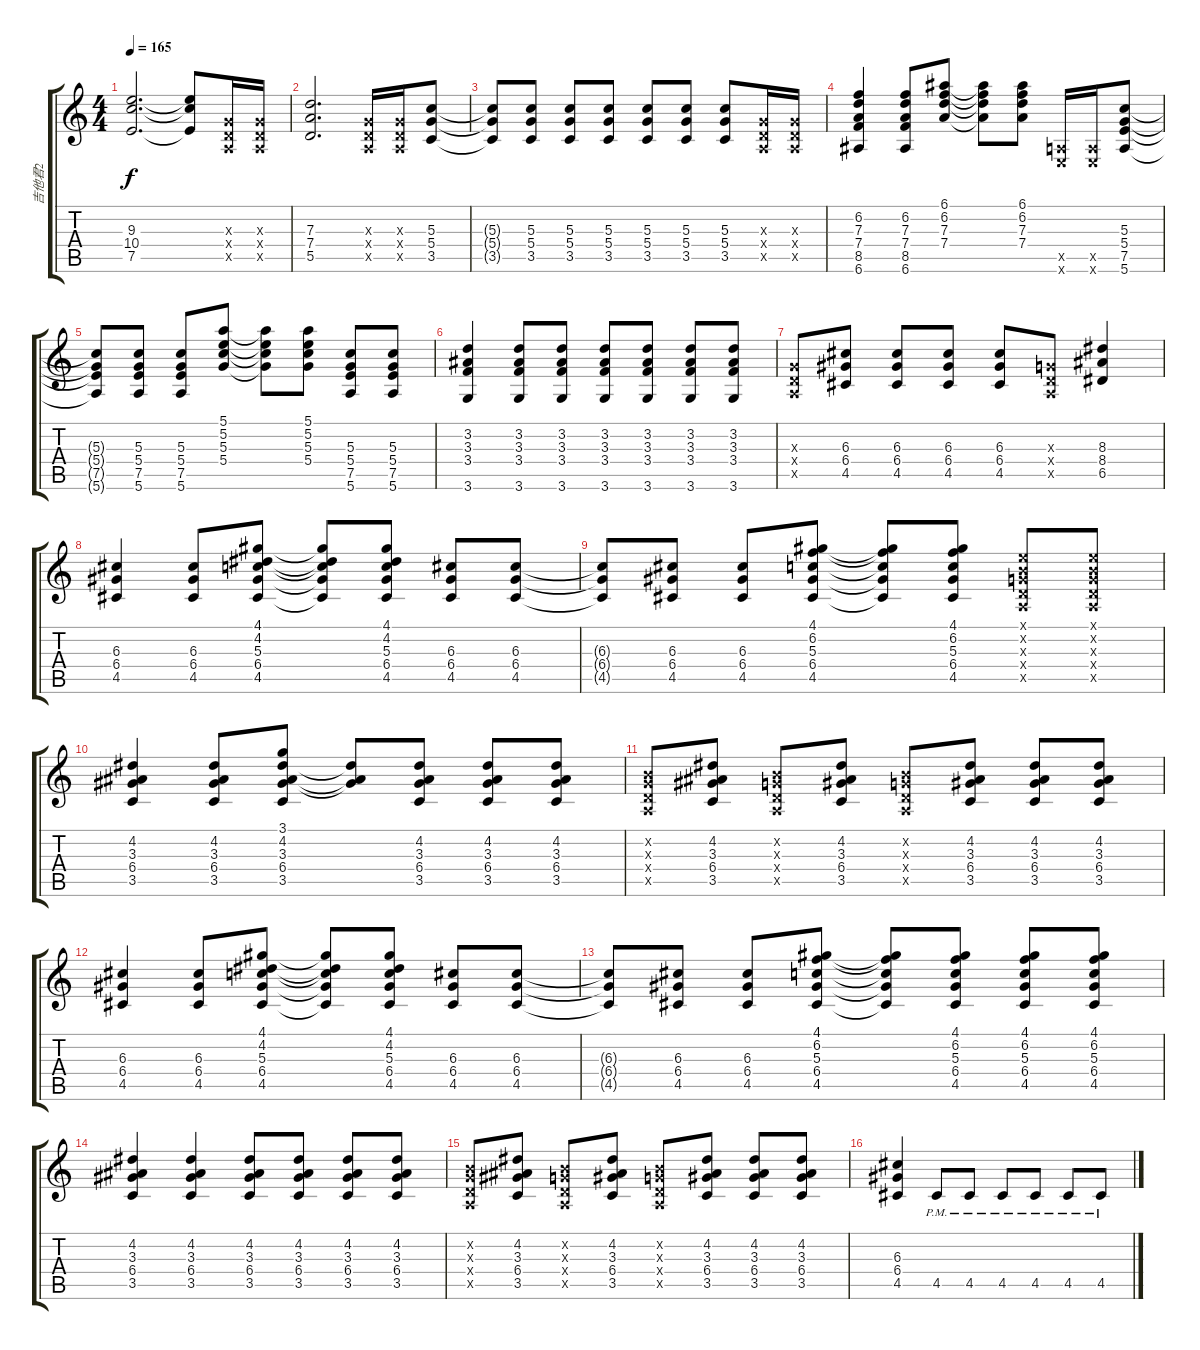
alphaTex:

\track ("吉他君2" "吉他君2") {instrument acousticguitarsteel}
\staff {score tabs}
\tuning (E4 B3 G3 D3 A2 E2) {hide}
\ts (4 4)
\tempo 165
\clef g2
\ks c
(9.3{t} 10.4{t} 7.5{t}).2{d dy f} (9.3{t} 10.4{t} 7.5{t}).8 (0.3{x} 0.4{x} 0.5{x}).16 (0.3{x} 0.4{x} 0.5{x}).16 |
(7.3 7.4 5.5).2{d} (0.3{x} 0.4{x} 0.5{x}).16 (0.3{x} 0.4{x} 0.5{x}).16 (5.3 5.4 3.5).8 |
(5.3{t} 5.4{t} 3.5{t}).8 (5.3 5.4 3.5).8 (5.3 5.4 3.5).8 (5.3 5.4 3.5).8 (5.3 5.4 3.5).8 (5.3 5.4 3.5).8 (5.3 5.4 3.5).8 (0.3{x} 0.4{x} 0.5{x}).16 (0.3{x} 0.4{x} 0.5{x}).16 |
(6.2 7.3 7.4 8.5 6.6).4 (6.2 7.3 7.4 8.5 6.6).8 (6.1 6.2 7.3 7.4).8 (6.1{t} 6.2{t} 7.3{t} 7.4{t}).8 (6.1 6.2 7.3 7.4).8 (0.5{x} 0.6{x}).16 (0.5{x} 0.6{x}).16 (5.3 5.4 7.5 5.6).8 |
(5.3{t} 5.4{t} 7.5{t} 5.6{t}).8 (5.3 5.4 7.5 5.6).8 (5.3 5.4 7.5 5.6).8 (5.1 5.2 5.3 5.4).8 (5.1{t} 5.2{t} 5.3{t} 5.4{t}).8 (5.1 5.2 5.3 5.4).8 (5.3 5.4 7.5 5.6).8 (5.3 5.4 7.5 5.6).8 |
(3.2 3.3 3.4 3.6).4 (3.2 3.3 3.4 3.6).8 (3.2 3.3 3.4 3.6).8 (3.2 3.3 3.4 3.6).8 (3.2 3.3 3.4 3.6).8 (3.2 3.3 3.4 3.6).8 (3.2 3.3 3.4 3.6).8 |
(0.3{x} 0.4{x} 0.5{x}).8 (6.3 6.4 4.5).8 (6.3 6.4 4.5).8 (6.3 6.4 4.5).8 (6.3 6.4 4.5).8 (0.3{x} 0.4{x} 0.5{x}).8 (8.3 8.4 6.5).4 |
(6.3 6.4 4.5).4 (6.3 6.4 4.5).8 (4.1 4.2 5.3 6.4 4.5).8 (4.1{t} 4.2{t} 5.3{t} 6.4{t} 4.5{t}).8 (4.1 4.2 5.3 6.4 4.5).8 (6.3 6.4 4.5).8 (6.3 6.4 4.5).8 |
(6.3{t} 6.4{t} 4.5{t}).8 (6.3 6.4 4.5).8 (6.3 6.4 4.5).8 (4.1 6.2 5.3 6.4 4.5).8 (4.1{t} 6.2{t} 5.3{t} 6.4{t} 4.5{t}).8 (4.1 6.2 5.3 6.4 4.5).8 (0.1{x} 0.2{x} 0.3{x} 0.4{x} 0.5{x}).8 (0.1{x} 0.2{x} 0.3{x} 0.4{x} 0.5{x}).8 |
(4.2 3.3 6.4 3.5).4 (4.2 3.3 6.4 3.5).8 (3.1 4.2 3.3 6.4 3.5).8 (4.2{t} 3.3{t} 6.4{t}).8 (4.2 3.3 6.4 3.5).8 (4.2 3.3 6.4 3.5).8 (4.2 3.3 6.4 3.5).8 |
(0.2{x} 0.3{x} 0.4{x} 0.5{x}).8 (4.2 3.3 6.4 3.5).8 (0.2{x} 0.3{x} 0.4{x} 0.5{x}).8 (4.2 3.3 6.4 3.5).8 (0.2{x} 0.3{x} 0.4{x} 0.5{x}).8 (4.2 3.3 6.4 3.5).8 (4.2 3.3 6.4 3.5).8 (4.2 3.3 6.4 3.5).8 |
(6.3 6.4 4.5).4 (6.3 6.4 4.5).8 (4.1 4.2 5.3 6.4 4.5).8 (4.1{t} 4.2{t} 5.3{t} 6.4{t} 4.5{t}).8 (4.1 4.2 5.3 6.4 4.5).8 (6.3 6.4 4.5).8 (6.3 6.4 4.5).8 |
(6.3{t} 6.4{t} 4.5{t}).8 (6.3 6.4 4.5).8 (6.3 6.4 4.5).8 (4.1 6.2 5.3 6.4 4.5).8 (4.1{t} 6.2{t} 5.3{t} 6.4{t} 4.5{t}).8 (4.1 6.2 5.3 6.4 4.5).8 (4.1 6.2 5.3 6.4 4.5).8 (4.1 6.2 5.3 6.4 4.5).8 |
(4.2 3.3 6.4 3.5).4 (4.2 3.3 6.4 3.5).4 (4.2 3.3 6.4 3.5).8 (4.2 3.3 6.4 3.5).8 (4.2 3.3 6.4 3.5).8 (4.2 3.3 6.4 3.5).8 |
(0.2{x} 0.3{x} 0.4{x} 0.5{x}).8 (4.2 3.3 6.4 3.5).8 (0.2{x} 0.3{x} 0.4{x} 0.5{x}).8 (4.2 3.3 6.4 3.5).8 (0.2{x} 0.3{x} 0.4{x} 0.5{x}).8 (4.2 3.3 6.4 3.5).8 (4.2 3.3 6.4 3.5).8 (4.2 3.3 6.4 3.5).8 |
(6.3 6.4 4.5).4 4.5{pm}.8 4.5{pm}.8 4.5{pm}.8 4.5{pm}.8 4.5{pm}.8 4.5{pm}.8
